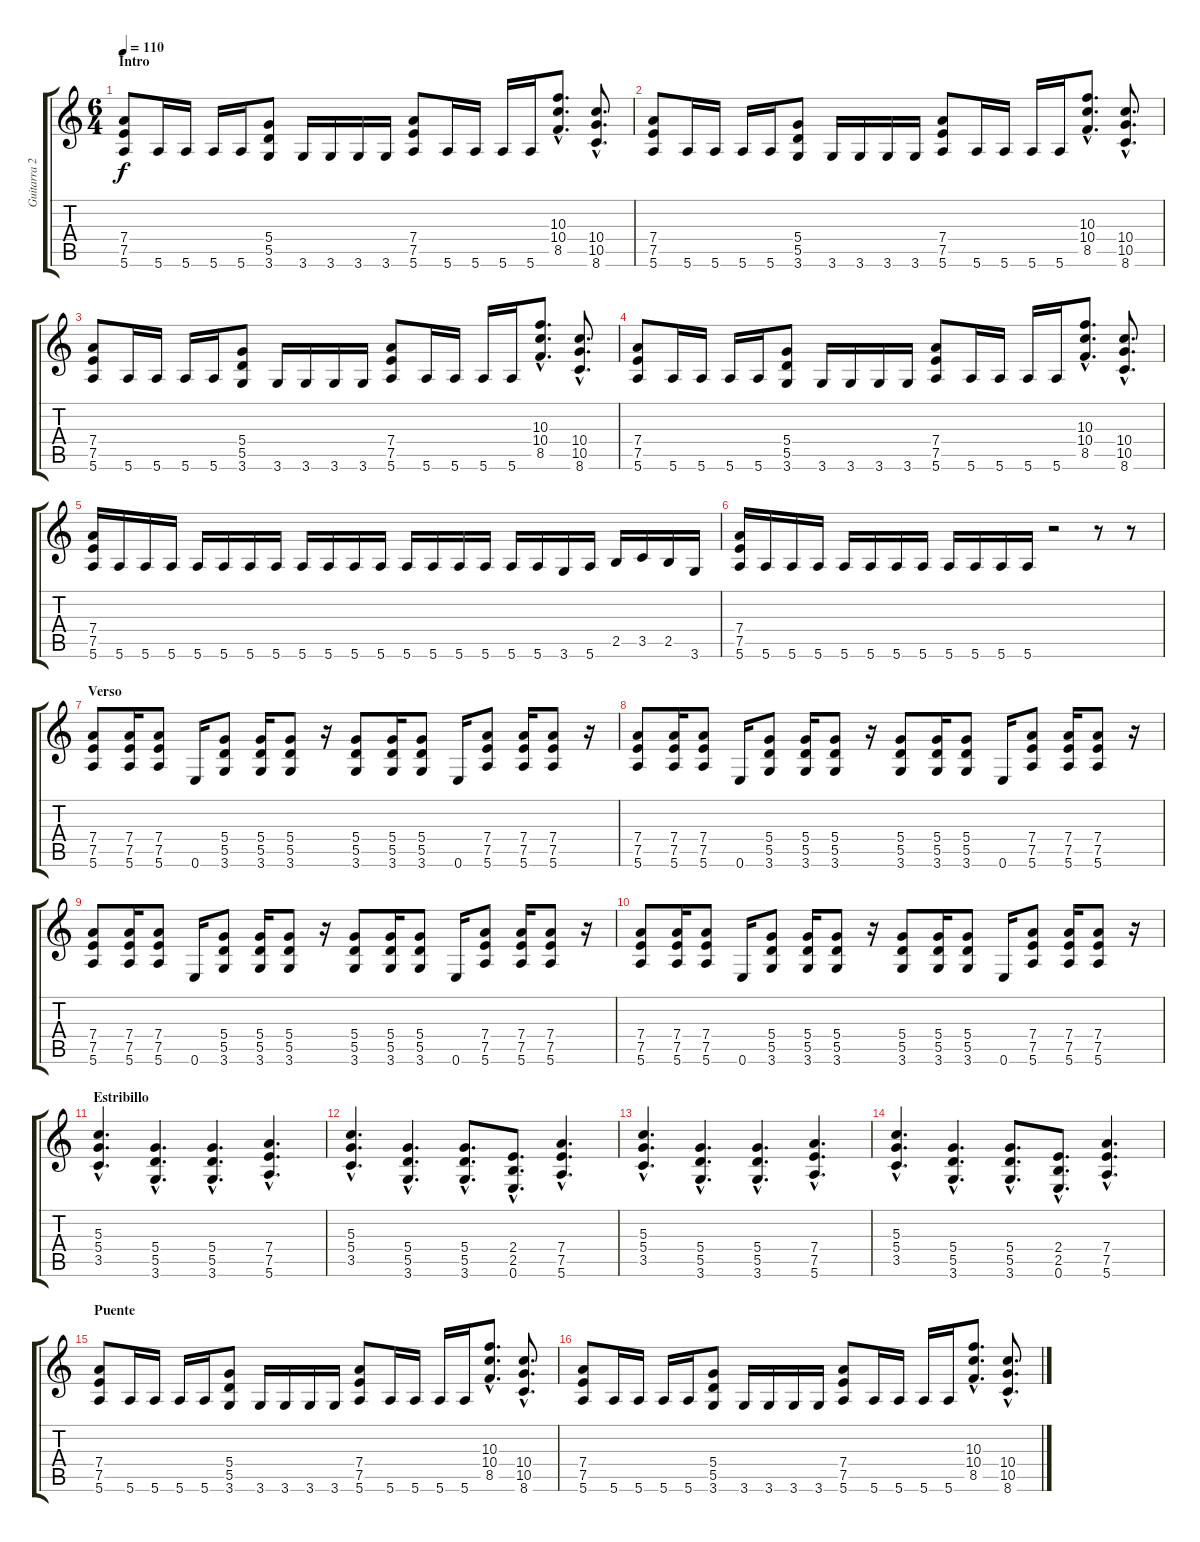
\track ("Guitarra 2" "Guitarra 2") {instrument distortionguitar}
\staff {score tabs}
\tuning (E4 B3 G3 D3 A2 E2) {hide}
\ts (6 4)
\section ("" "Intro")
\tempo 110
\clef g2
\ks c
(7.4 7.5 5.6).8{dy f instrument distortionguitar} 5.6.16 5.6.16 5.6.16 5.6.16 (5.4 5.5 3.6).8 3.6.16 3.6.16 3.6.16 3.6.16 (7.4 7.5 5.6).8 5.6.16 5.6.16 5.6.16 5.6.16 (10.3{hac} 10.4{hac} 8.5{hac}).8{d} (10.4{hac} 10.5{hac} 8.6{hac}).8{d} |
(7.4 7.5 5.6).8 5.6.16 5.6.16 5.6.16 5.6.16 (5.4 5.5 3.6).8 3.6.16 3.6.16 3.6.16 3.6.16 (7.4 7.5 5.6).8 5.6.16 5.6.16 5.6.16 5.6.16 (10.3{hac} 10.4{hac} 8.5{hac}).8{d} (10.4{hac} 10.5{hac} 8.6{hac}).8{d} |
(7.4 7.5 5.6).8 5.6.16 5.6.16 5.6.16 5.6.16 (5.4 5.5 3.6).8 3.6.16 3.6.16 3.6.16 3.6.16 (7.4 7.5 5.6).8 5.6.16 5.6.16 5.6.16 5.6.16 (10.3{hac} 10.4{hac} 8.5{hac}).8{d} (10.4{hac} 10.5{hac} 8.6{hac}).8{d} |
(7.4 7.5 5.6).8 5.6.16 5.6.16 5.6.16 5.6.16 (5.4 5.5 3.6).8 3.6.16 3.6.16 3.6.16 3.6.16 (7.4 7.5 5.6).8 5.6.16 5.6.16 5.6.16 5.6.16 (10.3{hac} 10.4{hac} 8.5{hac}).8{d} (10.4{hac} 10.5{hac} 8.6{hac}).8{d} |
(7.4 7.5 5.6).16 5.6.16 5.6.16 5.6.16 5.6.16 5.6.16 5.6.16 5.6.16 5.6.16 5.6.16 5.6.16 5.6.16 5.6.16 5.6.16 5.6.16 5.6.16 5.6.16 5.6.16 3.6.16 5.6.16 2.5.16 3.5.16 2.5.16 3.6.16 |
(7.4 7.5 5.6).16 5.6.16 5.6.16 5.6.16 5.6.16 5.6.16 5.6.16 5.6.16 5.6.16 5.6.16 5.6.16 5.6.16 r.2 r.8 r.8 |
\section ("" "Verso ")
(7.4 7.5 5.6).8 (7.4 7.5 5.6).16 (7.4 7.5 5.6).8 0.6.16 (5.4 5.5 3.6).8 (5.4 5.5 3.6).16 (5.4 5.5 3.6).8 r.16 (5.4 5.5 3.6).8 (5.4 5.5 3.6).16 (5.4 5.5 3.6).8 0.6.16 (7.4 7.5 5.6).8 (7.4 7.5 5.6).16 (7.4 7.5 5.6).8 r.16 |
(7.4 7.5 5.6).8 (7.4 7.5 5.6).16 (7.4 7.5 5.6).8 0.6.16 (5.4 5.5 3.6).8 (5.4 5.5 3.6).16 (5.4 5.5 3.6).8 r.16 (5.4 5.5 3.6).8 (5.4 5.5 3.6).16 (5.4 5.5 3.6).8 0.6.16 (7.4 7.5 5.6).8 (7.4 7.5 5.6).16 (7.4 7.5 5.6).8 r.16 |
(7.4 7.5 5.6).8 (7.4 7.5 5.6).16 (7.4 7.5 5.6).8 0.6.16 (5.4 5.5 3.6).8 (5.4 5.5 3.6).16 (5.4 5.5 3.6).8 r.16 (5.4 5.5 3.6).8 (5.4 5.5 3.6).16 (5.4 5.5 3.6).8 0.6.16 (7.4 7.5 5.6).8 (7.4 7.5 5.6).16 (7.4 7.5 5.6).8 r.16 |
(7.4 7.5 5.6).8 (7.4 7.5 5.6).16 (7.4 7.5 5.6).8 0.6.16 (5.4 5.5 3.6).8 (5.4 5.5 3.6).16 (5.4 5.5 3.6).8 r.16 (5.4 5.5 3.6).8 (5.4 5.5 3.6).16 (5.4 5.5 3.6).8 0.6.16 (7.4 7.5 5.6).8 (7.4 7.5 5.6).16 (7.4 7.5 5.6).8 r.16 |
\section ("" "Estribillo")
(5.3{hac} 5.4{hac} 3.5{hac}).4{d} (5.4{hac} 5.5{hac} 3.6{hac}).4{d} (5.4{hac} 5.5{hac} 3.6{hac}).4{d} (7.4{hac} 7.5{hac} 5.6{hac}).4{d} |
(5.3{hac} 5.4{hac} 3.5{hac}).4{d} (5.4{hac} 5.5{hac} 3.6{hac}).4{d} (5.4{hac} 5.5{hac} 3.6{hac}).8{d} (2.4{hac} 2.5{hac} 0.6{hac}).8{d} (7.4{hac} 7.5{hac} 5.6{hac}).4{d} |
(5.3{hac} 5.4{hac} 3.5{hac}).4{d} (5.4{hac} 5.5{hac} 3.6{hac}).4{d} (5.4{hac} 5.5{hac} 3.6{hac}).4{d} (7.4{hac} 7.5{hac} 5.6{hac}).4{d} |
(5.3{hac} 5.4{hac} 3.5{hac}).4{d} (5.4{hac} 5.5{hac} 3.6{hac}).4{d} (5.4{hac} 5.5{hac} 3.6{hac}).8{d} (2.4{hac} 2.5{hac} 0.6{hac}).8{d} (7.4{hac} 7.5{hac} 5.6{hac}).4{d} |
\section ("" "Puente")
(7.4 7.5 5.6).8 5.6.16 5.6.16 5.6.16 5.6.16 (5.4 5.5 3.6).8 3.6.16 3.6.16 3.6.16 3.6.16 (7.4 7.5 5.6).8 5.6.16 5.6.16 5.6.16 5.6.16 (10.3{hac} 10.4{hac} 8.5{hac}).8{d} (10.4{hac} 10.5{hac} 8.6{hac}).8{d} |
(7.4 7.5 5.6).8 5.6.16 5.6.16 5.6.16 5.6.16 (5.4 5.5 3.6).8 3.6.16 3.6.16 3.6.16 3.6.16 (7.4 7.5 5.6).8 5.6.16 5.6.16 5.6.16 5.6.16 (10.3{hac} 10.4{hac} 8.5{hac}).8{d} (10.4{hac} 10.5{hac} 8.6{hac}).8{d}
